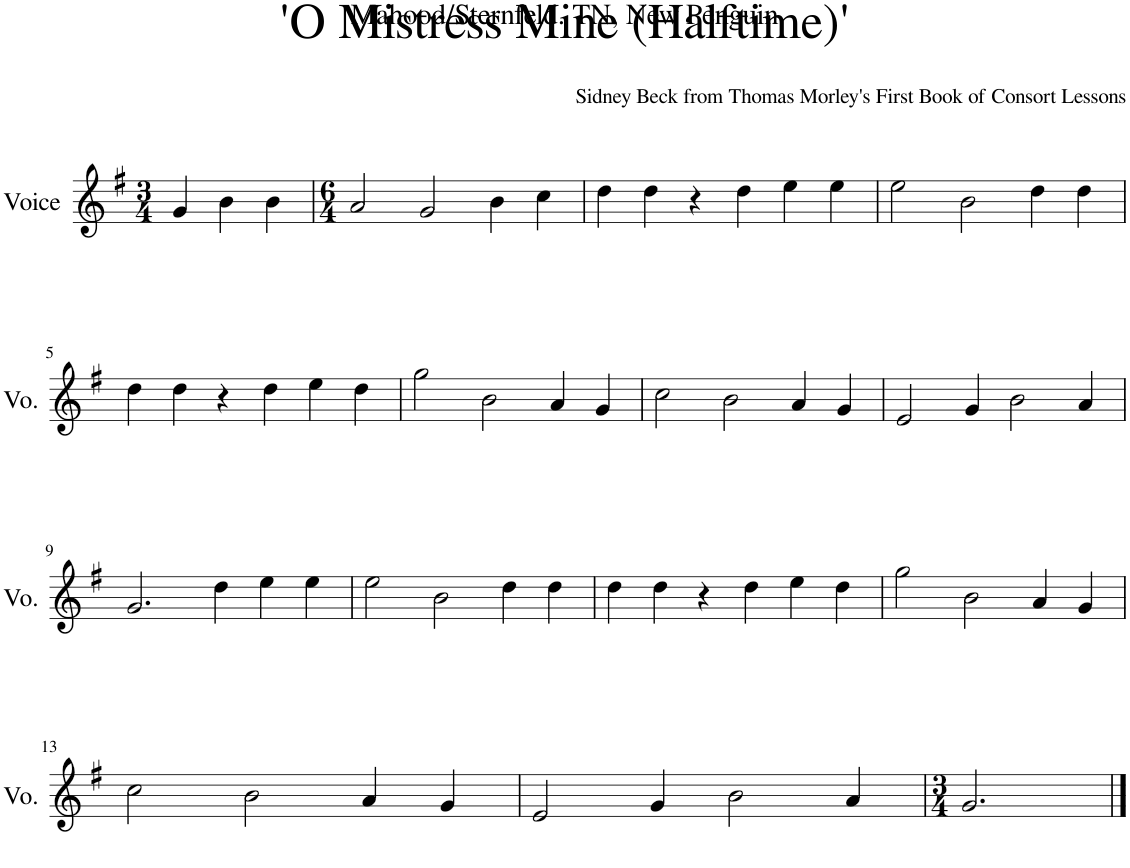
**kern
*part1
*staff1
*I"Voice
*I'Vo.
*clefG2
*k[f#]
*M3/4
=1
4g/
4b\
4b\
=2
*M6/4
2a/
2g/
4b\
4cc\
=3
4dd\
4dd\
4r
4dd\
4ee\
4ee\
=4
2ee\
2b\
4dd\
4dd\
!!LO:LB:g=z
=5
4dd\
4dd\
4r
4dd\
4ee\
4dd\
=6
2gg\
2b\
4a/
4g/
=7
2cc\
2b\
4a/
4g/
=8
2e/
4g/
2b\
4a/
!!LO:LB:g=z
=9
2.g/
4dd\
4ee\
4ee\
=10
2ee\
2b\
4dd\
4dd\
=11
4dd\
4dd\
4r
4dd\
4ee\
4dd\
=12
2gg\
2b\
4a/
4g/
!!LO:LB:g=z
=13
2cc\
2b\
4a/
4g/
=14
2e/
4g/
2b\
4a/
=15
*M3/4
2.g/
==
*-
